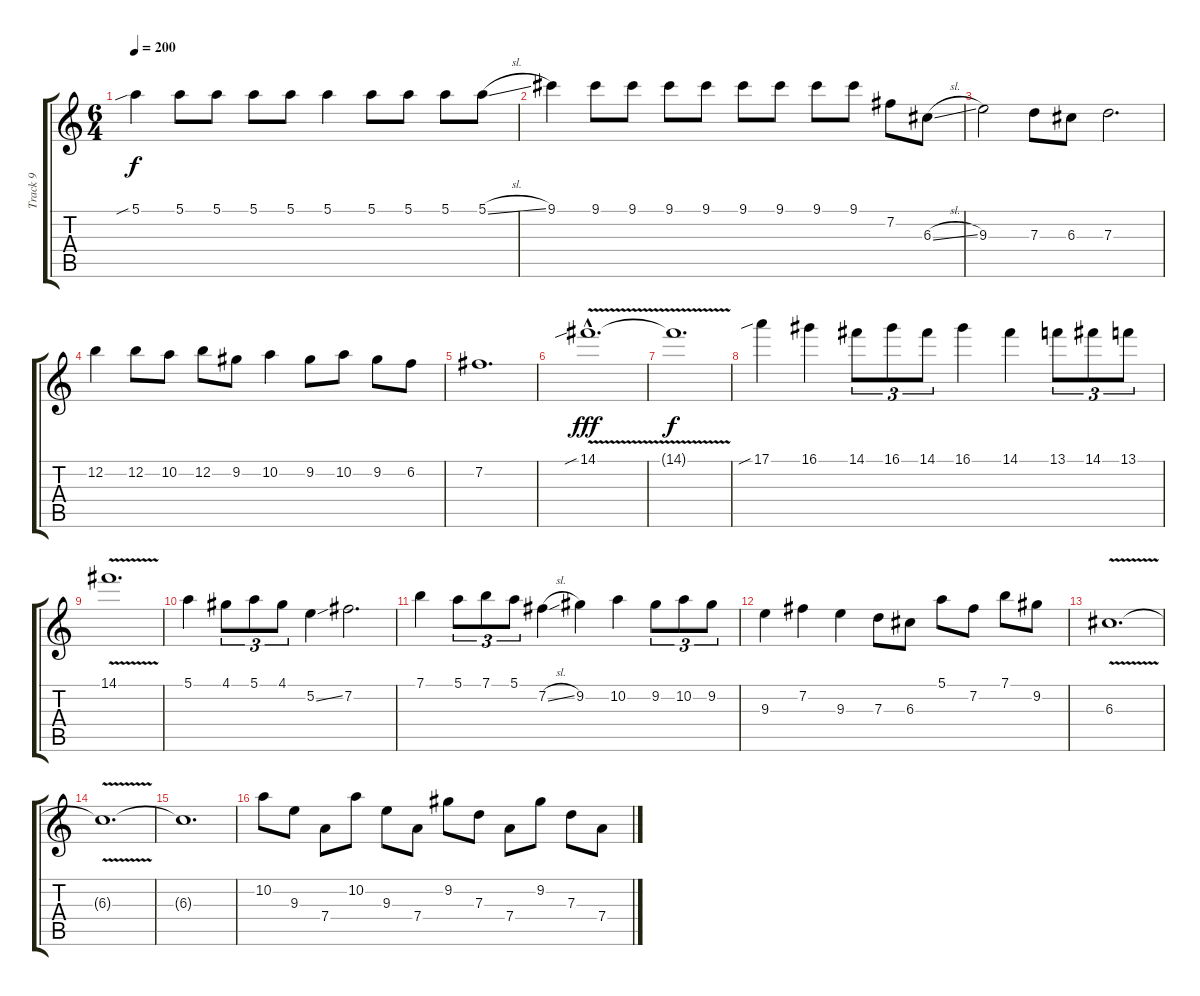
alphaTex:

\track ("Track 9" "Track 9") {instrument overdrivenguitar}
\staff {score tabs}
\tuning (E4 B3 G3 D3 A2 E2) {hide}
\ts (6 4)
\tempo 200
\clef g2
\ks c
5.1{sib}.4{dy f} 5.1.8 5.1.8 5.1.8 5.1.8 5.1.4 5.1.8 5.1.8 5.1.8 5.1{sl}.8 |
9.1.4 9.1.8 9.1.8 9.1.8 9.1.8 9.1.8 9.1.8 9.1.8 9.1.8 7.2.8 6.3{sl}.8 |
9.3.2 7.3.8 6.3.8 7.3.2{d} |
12.2.4 12.2.8 10.2.8 12.2.8 9.2.8 10.2.4 9.2.8 10.2.8 9.2.8 6.2.8 |
7.2.1{d} |
14.1{v sib hac}.1{d dy fff} |
14.1{t}.1{d dy f} |
17.1{sib}.4 16.1.4 14.1.8{tu (3 2)} 16.1.8{tu (3 2)} 14.1.8{tu (3 2)} 16.1.4 14.1.4 13.1.8{tu (3 2)} 14.1.8{tu (3 2)} 13.1.8{tu (3 2)} |
14.1{v}.1{d} |
5.1.4 4.1.8{tu (3 2)} 5.1.8{tu (3 2)} 4.1.8{tu (3 2)} 5.2{ss}.4 7.2.2{d} |
7.1.4 5.1.8{tu (3 2)} 7.1.8{tu (3 2)} 5.1.8{tu (3 2)} 7.2{sl}.4 9.2.4 10.2.4 9.2.8{tu (3 2)} 10.2.8{tu (3 2)} 9.2.8{tu (3 2)} |
9.3.4 7.2.4 9.3.4 7.3.8 6.3.8 5.1.8 7.2.8 7.1.8 9.2.8 |
6.3{v}.1{d} |
6.3{t}.1{d} |
6.3{t}.1{d} |
10.2.8 9.3.8 7.4.8 10.2.8 9.3.8 7.4.8 9.2.8 7.3.8 7.4.8 9.2.8 7.3.8 7.4.8
